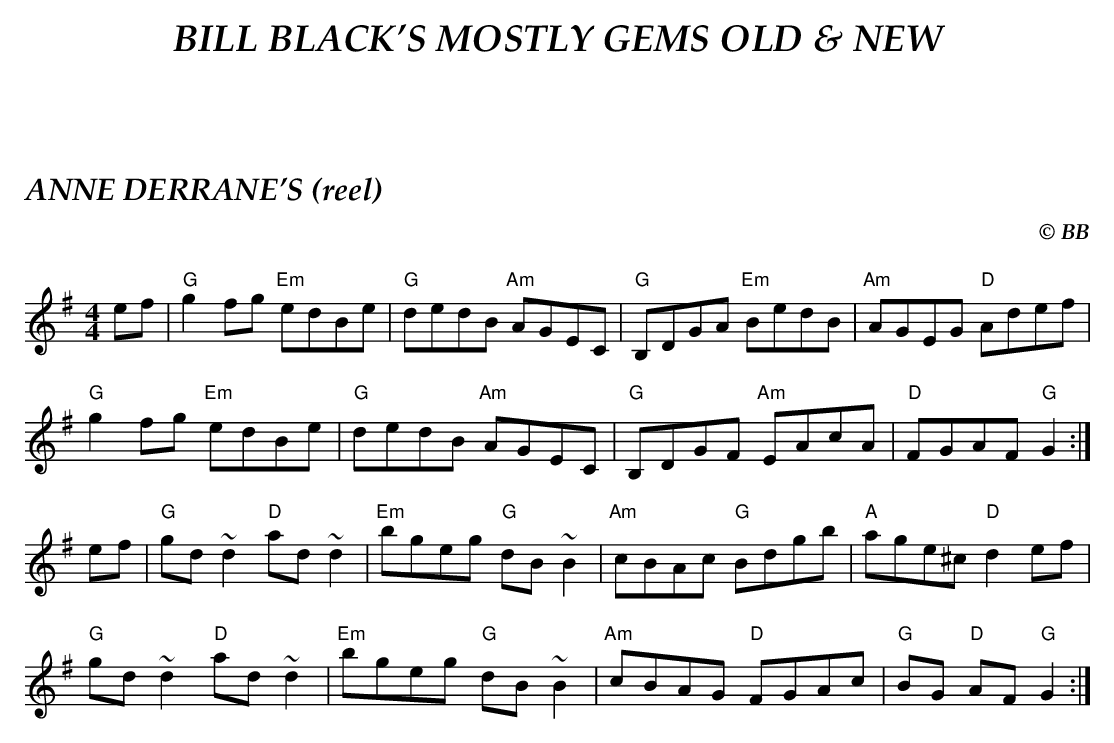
X:1
T:ANNE DERRANE'S (reel)
C:© BB
L:1/8
M:4/4
Q:1/4=180
K:G
ef|"G"g2 fg "Em" edBe|"G"dedB "Am"AGEC|"G"B,DGA "Em"BedB|"Am"AGEG "D"Adef|
"G"g2 fg "Em" edBe|"G"dedB "Am"AGEC|"G"B,DGF "Am"EAcA|"D"FGAF "G"G2 :|
ef|"G"gd ~d2 "D"ad ~d2|"Em"bgeg "G"dB ~B2|"Am"cBAc "G"Bdgb|"A"age^c "D"d2 ef|
"G"gd ~d2 "D"ad ~d2|"Em"bgeg "G"dB ~B2|"Am"cBAG "D"FGAc|"G"BG "D"AF "G"G2 :|
